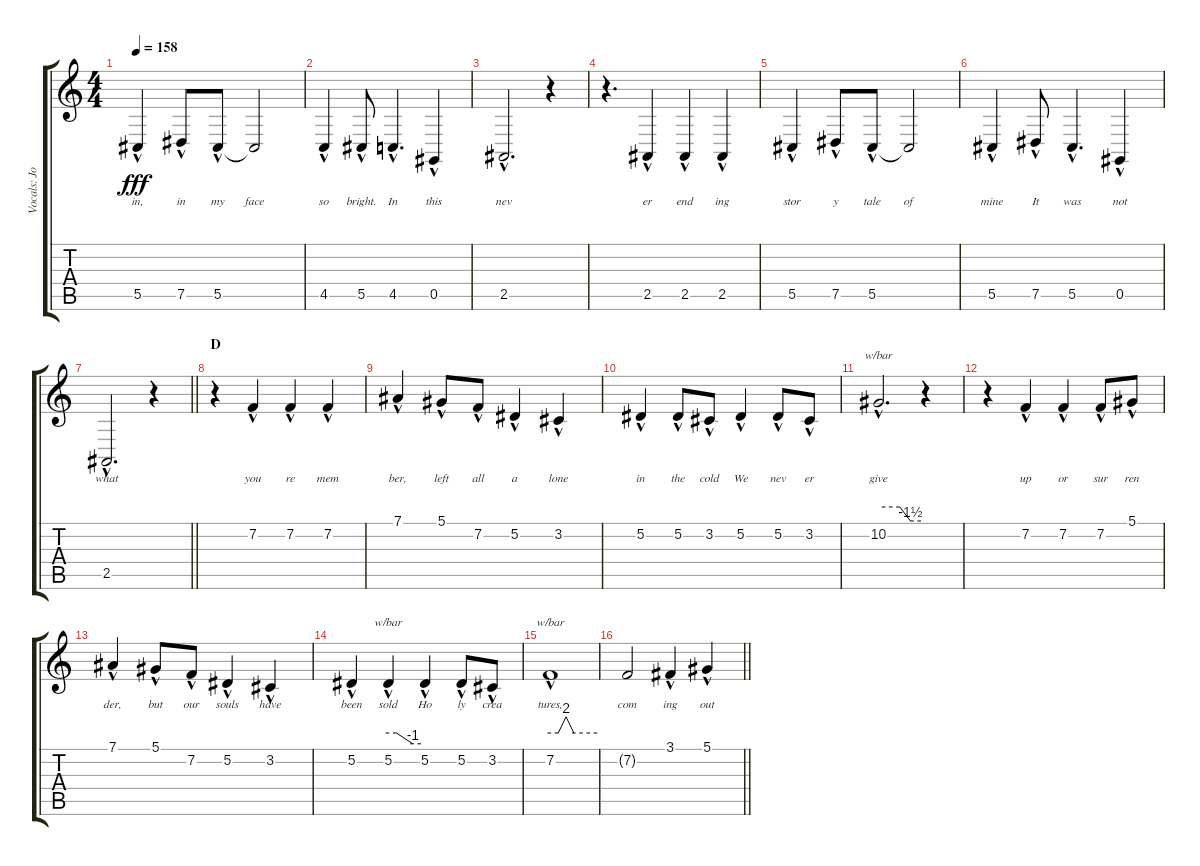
\track ("Vocals: Johnny" "Vocals: Jo") {instrument lead2sawtooth}
\staff {score tabs}
\tuning (Eb4 Bb3 Gb3 Db3 Ab2 Eb2) {hide}
\ts (4 4)
\tempo 158
\clef g2
\ks c
5.5{hac}.4{lyrics (0 "in,") lyrics (1 "") lyrics (2 "") lyrics (3 "") lyrics (4 "") dy fff} 7.5{hac}.8{lyrics (0 "in") lyrics (1 "") lyrics (2 "") lyrics (3 "") lyrics (4 "")} 5.5{hac}.8{lyrics (0 "my") lyrics (1 "") lyrics (2 "") lyrics (3 "") lyrics (4 "")} 5.5{t}.2{lyrics (0 "face") lyrics (1 "") lyrics (2 "") lyrics (3 "") lyrics (4 "")} |
4.5{hac}.4{lyrics (0 "so") lyrics (1 "") lyrics (2 "") lyrics (3 "") lyrics (4 "")} 5.5{hac}.8{lyrics (0 "bright.") lyrics (1 "") lyrics (2 "") lyrics (3 "") lyrics (4 "")} 4.5{hac}.4{d lyrics (0 "In") lyrics (1 "") lyrics (2 "") lyrics (3 "") lyrics (4 "")} 0.5{hac}.4{lyrics (0 "this") lyrics (1 "") lyrics (2 "") lyrics (3 "") lyrics (4 "")} |
2.5{hac}.2{d lyrics (0 "nev") lyrics (1 "") lyrics (2 "") lyrics (3 "") lyrics (4 "")} r.4 |
r.4{d} 2.5{hac}.4{lyrics (0 "er") lyrics (1 "") lyrics (2 "") lyrics (3 "") lyrics (4 "")} 2.5{hac}.4{lyrics (0 "end") lyrics (1 "") lyrics (2 "") lyrics (3 "") lyrics (4 "")} 2.5{hac}.4{lyrics (0 "ing") lyrics (1 "") lyrics (2 "") lyrics (3 "") lyrics (4 "")} |
5.5{hac}.4{lyrics (0 "stor") lyrics (1 "") lyrics (2 "") lyrics (3 "") lyrics (4 "")} 7.5{hac}.8{lyrics (0 "y") lyrics (1 "") lyrics (2 "") lyrics (3 "") lyrics (4 "")} 5.5{hac}.8{lyrics (0 "tale") lyrics (1 "") lyrics (2 "") lyrics (3 "") lyrics (4 "")} 5.5{t}.2{lyrics (0 "of") lyrics (1 "") lyrics (2 "") lyrics (3 "") lyrics (4 "")} |
5.5{hac}.4{lyrics (0 "mine") lyrics (1 "") lyrics (2 "") lyrics (3 "") lyrics (4 "")} 7.5{hac}.8{lyrics (0 "It") lyrics (1 "") lyrics (2 "") lyrics (3 "") lyrics (4 "")} 5.5{hac}.4{d lyrics (0 "was") lyrics (1 "") lyrics (2 "") lyrics (3 "") lyrics (4 "")} 0.5{hac}.4{lyrics (0 "not") lyrics (1 "") lyrics (2 "") lyrics (3 "") lyrics (4 "")} |
\barLineRight lightlight
2.5{hac}.2{d lyrics (0 "what") lyrics (1 "") lyrics (2 "") lyrics (3 "") lyrics (4 "")} r.4 |
\section ("" "D")
r.4 7.2{hac}.4{lyrics (0 "you") lyrics (1 "") lyrics (2 "") lyrics (3 "") lyrics (4 "")} 7.2{hac}.4{lyrics (0 "re") lyrics (1 "") lyrics (2 "") lyrics (3 "") lyrics (4 "")} 7.2{hac}.4{lyrics (0 "mem") lyrics (1 "") lyrics (2 "") lyrics (3 "") lyrics (4 "")} |
7.1{hac}.4{lyrics (0 "ber,") lyrics (1 "") lyrics (2 "") lyrics (3 "") lyrics (4 "")} 5.1{hac}.8{lyrics (0 "left") lyrics (1 "") lyrics (2 "") lyrics (3 "") lyrics (4 "")} 7.2{hac}.8{lyrics (0 "all") lyrics (1 "") lyrics (2 "") lyrics (3 "") lyrics (4 "")} 5.2{hac}.4{lyrics (0 "a") lyrics (1 "") lyrics (2 "") lyrics (3 "") lyrics (4 "")} 3.2{hac}.4{lyrics (0 "lone") lyrics (1 "") lyrics (2 "") lyrics (3 "") lyrics (4 "")} |
5.2{hac}.4{lyrics (0 "in") lyrics (1 "") lyrics (2 "") lyrics (3 "") lyrics (4 "")} 5.2{hac}.8{lyrics (0 "the") lyrics (1 "") lyrics (2 "") lyrics (3 "") lyrics (4 "")} 3.2{hac}.8{lyrics (0 "cold") lyrics (1 "") lyrics (2 "") lyrics (3 "") lyrics (4 "")} 5.2{hac}.4{lyrics (0 "We") lyrics (1 "") lyrics (2 "") lyrics (3 "") lyrics (4 "")} 5.2{hac}.8{lyrics (0 "nev") lyrics (1 "") lyrics (2 "") lyrics (3 "") lyrics (4 "")} 3.2{hac}.8{lyrics (0 "er") lyrics (1 "") lyrics (2 "") lyrics (3 "") lyrics (4 "")} |
10.2{hac}.2{d tbe (custom default 0 0 30 0 45 -6 60 -6) lyrics (0 "give") lyrics (1 "") lyrics (2 "") lyrics (3 "") lyrics (4 "")} r.4 |
r.4 7.2{hac}.4{lyrics (0 "up") lyrics (1 "") lyrics (2 "") lyrics (3 "") lyrics (4 "")} 7.2{hac}.4{lyrics (0 "or") lyrics (1 "") lyrics (2 "") lyrics (3 "") lyrics (4 "")} 7.2{hac}.8{lyrics (0 "sur") lyrics (1 "") lyrics (2 "") lyrics (3 "") lyrics (4 "")} 5.1{hac}.8{lyrics (0 "ren") lyrics (1 "") lyrics (2 "") lyrics (3 "") lyrics (4 "")} |
7.1{hac}.4{lyrics (0 "der,") lyrics (1 "") lyrics (2 "") lyrics (3 "") lyrics (4 "")} 5.1{hac}.8{lyrics (0 "but") lyrics (1 "") lyrics (2 "") lyrics (3 "") lyrics (4 "")} 7.2{hac}.8{lyrics (0 "our") lyrics (1 "") lyrics (2 "") lyrics (3 "") lyrics (4 "")} 5.2{hac}.4{lyrics (0 "souls") lyrics (1 "") lyrics (2 "") lyrics (3 "") lyrics (4 "")} 3.2{hac}.4{lyrics (0 "have") lyrics (1 "") lyrics (2 "") lyrics (3 "") lyrics (4 "")} |
5.2{hac}.4{lyrics (0 "been") lyrics (1 "") lyrics (2 "") lyrics (3 "") lyrics (4 "")} 5.2{hac}.4{tbe (custom default 0 0 15 0 45 -4 60 -4) lyrics (0 "sold") lyrics (1 "") lyrics (2 "") lyrics (3 "") lyrics (4 "")} 5.2{hac}.4{lyrics (0 "Ho") lyrics (1 "") lyrics (2 "") lyrics (3 "") lyrics (4 "")} 5.2{hac}.8{lyrics (0 "ly") lyrics (1 "") lyrics (2 "") lyrics (3 "") lyrics (4 "")} 3.2{hac}.8{lyrics (0 "crea") lyrics (1 "") lyrics (2 "") lyrics (3 "") lyrics (4 "")} |
7.2{hac}.1{tbe (custom default 0 0 10 0 20 8 30 0 60 0) lyrics (0 "tures,") lyrics (1 "") lyrics (2 "") lyrics (3 "") lyrics (4 "")} |
\barLineRight lightlight
7.2{t}.2{lyrics (0 "com") lyrics (1 "") lyrics (2 "") lyrics (3 "") lyrics (4 "")} 3.1{hac}.4{lyrics (0 "ing") lyrics (1 "") lyrics (2 "") lyrics (3 "") lyrics (4 "")} 5.1{hac}.4{lyrics (0 "out") lyrics (1 "") lyrics (2 "") lyrics (3 "") lyrics (4 "")}
